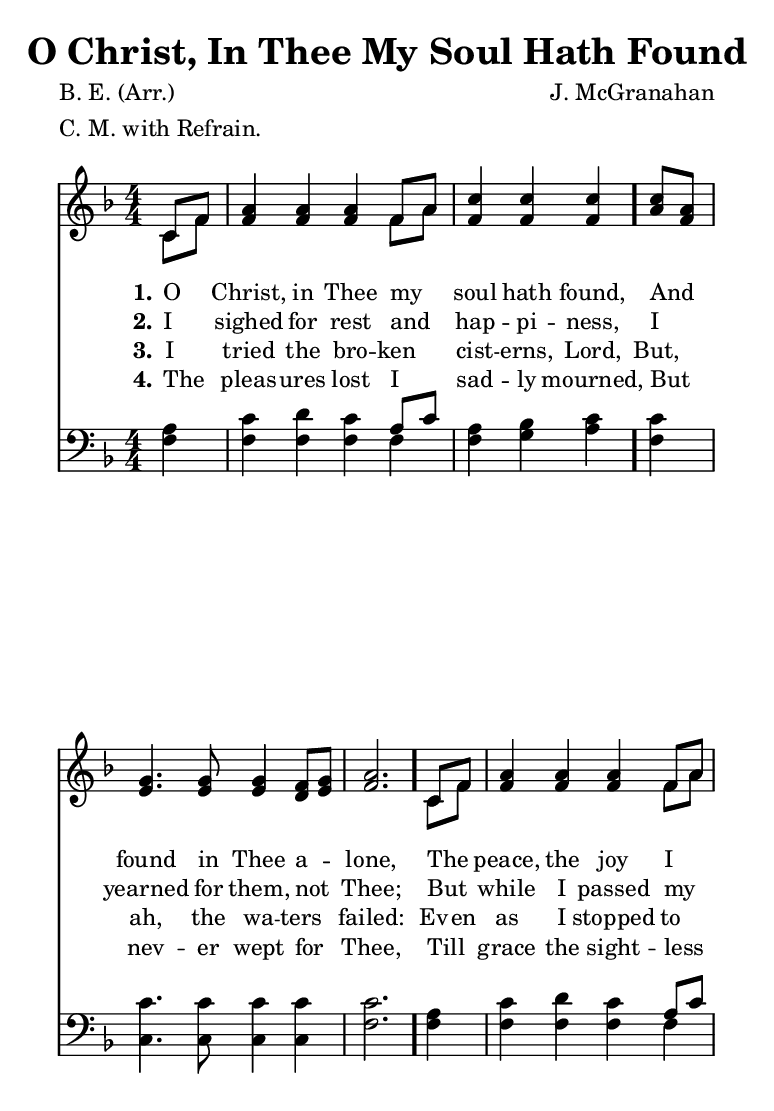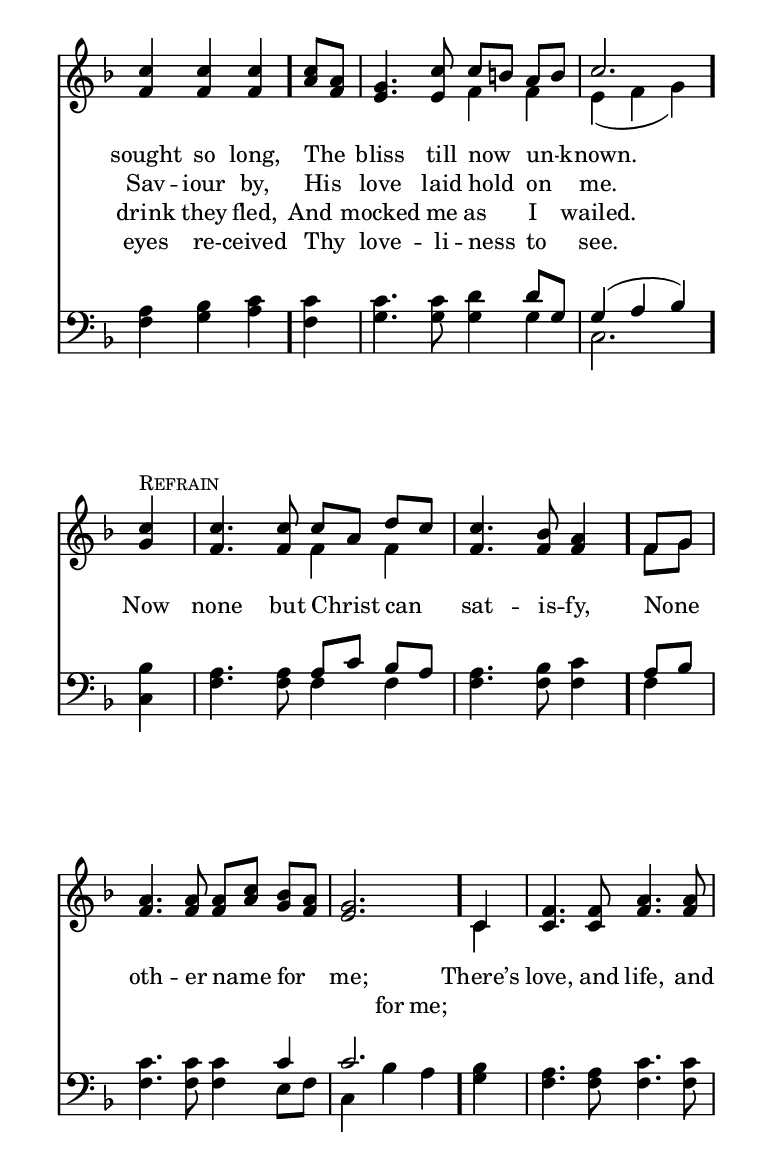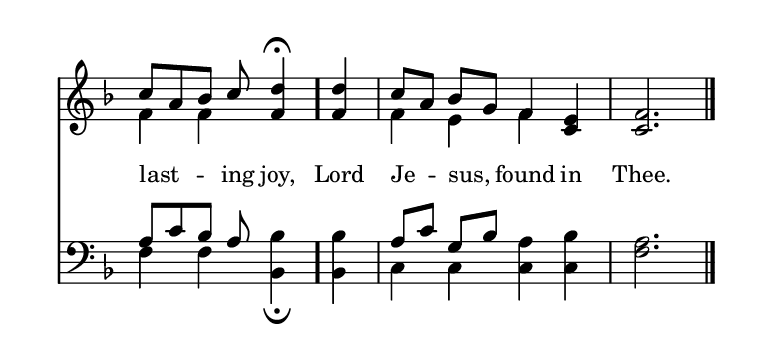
\include "common/global.ily"
\paper {
  \include "common/paper.ily"
}

\header{
  hymnnumber = "106"
  title = "O Christ, In Thee My Soul Hath Found"
  tunename = "None But Christ Can Satisfy" % from Metrical Index of Tunes
  meter = "C. M. with Refrain."
  poet = "B. E. (Arr.)"
  composer = "J. McGranahan"
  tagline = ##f
}

% for fermata in MIDI
ta = { \tempo 4=80 }
tb = { \tempo 4=32 }

patternAA = { }

global = {
  \include "common/overrides.ily"
  \override Staff.TimeSignature.style = #'numbered
  \time 4/4
  \override Score.MetronomeMark.transparent = ##t % hide all fermata changes too
  \ta
  \key f \major
  \partial 4
  \autoBeamOff
}

notesSoprano = {
\global
\relative c' {

  c8[ f8] | a4 a4 a4 f8[ a8] | c4 c4 c4
  c8[ a8] | g4. g8 g4 f8[ g8] | a2.
  c,8[ f8] | a4 a4 a4 f8[ a8] | c4 c4 c4
  c8[ a8] | g4. c8 c8[ b!8] a8[ b8] | c2.

  \eogbreak
  << s^\markup { \small \caps "Refrain" }
  { c4 | c4. c8 c8[ a8] d8[ c8] | c4. bes8 a4 } >>
  f8[ g8] | a4. a8 a8[ c8] bes8[ a8] | g2.
  c,4 | f4. f8 a4. a8 | c8[ a8 bes8] c8 \tb d4 \fermata \ta
  d4 | c8[ a8] bes8[ g8] f4 e4 | f2.

  \bar "|."

}
}

notesAlto = {
\global
\relative e' {

  c8[ f8] | f4 f4 f4 f8[ a8] | f4 f4 f4
  a8[ f8] | e4. e8 e4 d8[ e8] | f2.
  c8[ f8] | f4 f4 f4 f8[ a8] | f4 f4 f4
  a8[ f8] | e4. e8 f4 f4 | e4( f4 g4)

  g4 | f4. f8 f4 f4 | f4. f8 f4
  f8[ g8] | f4. f8 f8[ a8] g8[ f8] | e2.
  c4 | c4. c8 f4. f8 | f4 f4 f4
  f4 | f4 e4 f4 c4 | c2.

}
}

notesTenor = {
\global
\relative a {

  a4 | c4 d4 c4 a8[ c8] | a4 bes4 c4
  c4 | c4. c8 c4 c4 | c2.
  a4 | c4 d4 c4 a8[ c8] | a4 bes4 c4
  c4 | c4. c8 d4 d8[ g,8] | g4( a4 bes4)

  bes4 | a4. a8 a8[ c8] bes8[ a8] | a4. bes8 c4
  a8[ bes8] | c4. c8 c4 c4 | c2.
  bes4 | a4. a8 c4. c8 | a8[ c8 bes8] a8 bes4
  bes4 | a8[ c8] g8[ bes8] a4 bes4 | a2.

}
}

notesBass = {
\global
\relative f {

  f4 | f4 f4 f4 f4 | f4 g4 a4
  f4 | c4. c8 c4 c4 | f2.
  f4 | f4 f4 f4 f4 | f4 g4 a4
  f4 | g4. g8 g4 g4 | c,2.

  c4 | f4. f8 f4 f4 | f4. f8 f4
  f4 | f4. f8 f4 e8[ f8] | c4 bes'4 a4
  g4 | f4. f8 f4. f8 | f4 f4 bes,4_\fermata
  bes4 | c4 c4 c4 c4 | f2.

}
}

Refrain = \lyricmode {

Now none but Christ can sat -- is -- fy, \bar "."
None oth -- er name for me; \bar "."
There’s love, and life, and last -- ing joy, \bar "."
Lord Je -- sus, found in Thee. \bar "."

}

wordsA = \lyricmode {
\set stanza = "1."

O Christ, in Thee my soul hath found, \bar "."
And found in Thee a -- lone, \bar "."
The peace, the joy I sought so long, \bar "."
The bliss till now un -- known. \bar "."

}

wordsB = \lyricmode {
\set stanza = "2."

I sighed for rest and hap -- pi -- ness,
I yearned for them, not Thee;
But while I passed my Sav -- iour by,
His love laid hold on me.

\Refrain

}

wordsC = \lyricmode {
\set stanza = "3."

I tried the bro -- ken cist -- erns, Lord,
But, ah, the wa -- ters failed:
\mon Ev -- en \moff as I stopped to drink they fled,
And mocked me as I wailed.

}

wordsD = \lyricmode {
\set stanza = "4."

The pleas -- ures lost I sad -- ly mourned,
But nev -- er wept for Thee,
Till grace the sight -- less eyes re -- ceived
Thy love -- li -- ness to see.

}

underWords = \lyricmode {

{ \repeat unfold 41 { \skip 4 } }
\markup { \with-color #white { _ } } for me;

}

\score {
  \context ChoirStaff <<
    \context Staff = upper <<
      \set Staff.autoBeaming = ##f
      \set ChoirStaff.systemStartDelimiter = #'SystemStartBar
      \set ChoirStaff.printPartCombineTexts = ##f
      \partcombine #'(2 . 9) \notesSoprano \notesAlto
      \context NullVoice = sopranos { \voiceOne << \notesSoprano >> }
      \context NullVoice = altos { \voiceTwo << \notesAlto >> }
      \context Lyrics = one   \lyricsto sopranos \wordsA
      \context Lyrics = two   \lyricsto sopranos \wordsB
      \context Lyrics = three \lyricsto sopranos \wordsC
      \context Lyrics = four  \lyricsto sopranos \wordsD
    >>
    \context Staff = men <<
      \set Staff.autoBeaming = ##f
      \clef bass
      \set ChoirStaff.printPartCombineTexts = ##f
      \partcombine #'(2 . 9) \notesTenor \notesBass
      \context NullVoice = tenors { \voiceOne << \notesTenor >> }
      \context NullVoice = basses { \voiceTwo << \notesBass >> }
    >>
    \context Lyrics = three \lyricsto basses \underWords
  >>
  \layout {
    \include "common/layout.ily"
  }
  \midi{
    \include "common/midi.ily"
  }
}

\version "2.19.49"  % necessary for upgrading to future LilyPond versions.

% vi:set et ts=2 sw=2 ai nocindent syntax=lilypond:
